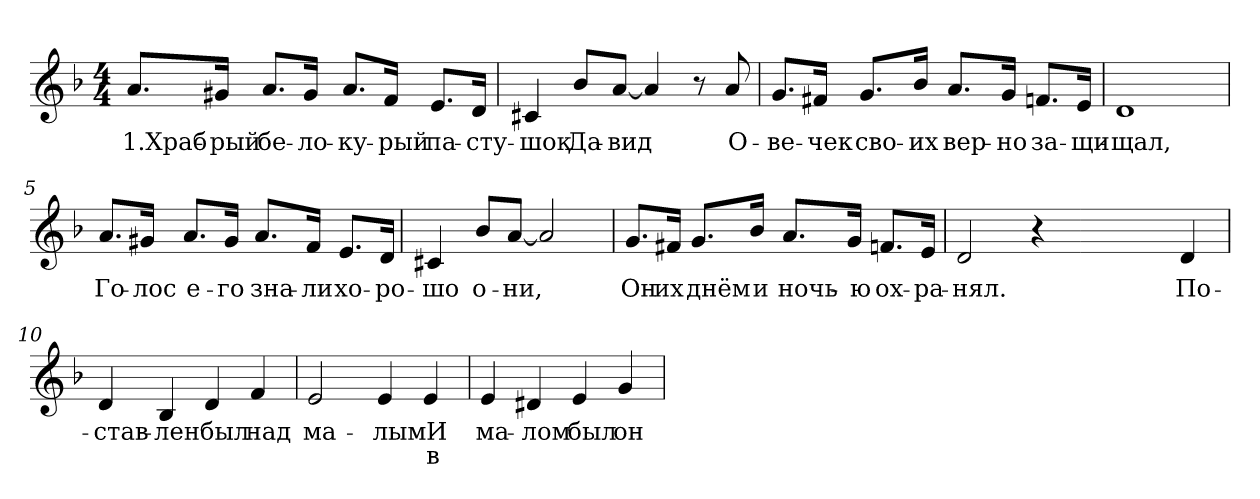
**kern	**text	**text
*part1	*part1	*part1
*staff1	*staff1	*staff1
!!LO:PB:g=z
*clefG2	*	*
*k[b-]	*	*
*d:	*	*
*M4/4	*	*
=1	=1	=1
!	!LO:LY:b:color=#000000	!
8.ai/L	1.Храб-	.
!	!LO:LY:b:color=#000000	!
16g#Xi/Jk	-рый	.
!	!LO:LY:b:color=#000000	!
8.ai/L	бе-	.
!	!LO:LY:b:color=#000000	!
16g#i/Jk	-ло-	.
!	!LO:LY:b:color=#000000	!
8.ai/L	-ку-	.
!	!LO:LY:b:color=#000000	!
16fi/Jk	-рый	.
!	!LO:LY:b:color=#000000	!
8.ei/L	па-	.
!	!LO:LY:b:color=#000000	!
16di/Jk	-сту-	.
=2	=2	=2
!	!LO:LY:b:color=#000000	!
4c#Xi/	-шок	.
!	!LO:LY:b:color=#000000	!
8b-i/L	Да-	.
!	!LO:LY:b:color=#000000	!
[<8ai/J	-вид	.
4ai/]	.	.
8r	.	.
!	!LO:LY:b:color=#000000	!
8ai/	О-	.
=3	=3	=3
!	!LO:LY:b:color=#000000	!
8.gi/L	-ве-	.
!	!LO:LY:b:color=#000000	!
16f#Xi/Jk	-чек	.
!	!LO:LY:b:color=#000000	!
8.gi/L	сво-	.
!	!LO:LY:b:color=#000000	!
16b-i/Jk	-их	.
!	!LO:LY:b:color=#000000	!
8.ai/L	вер-	.
!	!LO:LY:b:color=#000000	!
16gi/Jk	-но	.
!	!LO:LY:b:color=#000000	!
8.fni/L	за-	.
!	!LO:LY:b:color=#000000	!
16ei/Jk	-щи-	.
=4	=4	=4
!	!LO:LY:b:color=#000000	!
1di	-щал,	.
!!LO:LB:g=z
=5	=5	=5
!	!LO:LY:b:color=#000000	!
8.ai/L	Го-	.
!	!LO:LY:b:color=#000000	!
16g#Xi/Jk	-лос	.
!	!LO:LY:b:color=#000000	!
8.ai/L	е-	.
!	!LO:LY:b:color=#000000	!
16g#i/Jk	-го	.
!	!LO:LY:b:color=#000000	!
8.ai/L	зна-	.
!	!LO:LY:b:color=#000000	!
16fi/Jk	-ли	.
!	!LO:LY:b:color=#000000	!
8.ei/L	хо-	.
!	!LO:LY:b:color=#000000	!
16di/Jk	-ро-	.
=6	=6	=6
!	!LO:LY:b:color=#000000	!
4c#Xi/	-шо	.
!	!LO:LY:b:color=#000000	!
8b-i/L	о-	.
!	!LO:LY:b:color=#000000	!
[<8ai/J	-ни,	.
2ai/]	.	.
=7	=7	=7
!	!LO:LY:b:color=#000000	!
8.gi/L	Он	.
!	!LO:LY:b:color=#000000	!
16f#Xi/Jk	их	.
!	!LO:LY:b:color=#000000	!
8.gi/L	днём	.
!	!LO:LY:b:color=#000000	!
16b-i/Jk	и	.
!	!LO:LY:b:color=#000000	!
8.ai/L	ночь-	.
!	!LO:LY:b:color=#000000	!
16gi/Jk	-ю	.
!	!LO:LY:b:color=#000000	!
8.fni/L	ох-	.
!	!LO:LY:b:color=#000000	!
16ei/Jk	-ра-	.
=8	=8	=8
!	!LO:LY:b:color=#000000	!
2di/	-нял.	.
4r	.	.
!!LO:LB:g=z
=9-	=9-	=9-
2.ryy	.	.
!	!LO:LY:b:color=#000000	!
4di/	По-	.
=10	=10	=10
!	!LO:LY:b:color=#000000	!
4di/	-став-	.
!	!LO:LY:b:color=#000000	!
4B-i/	-лен	.
!	!LO:LY:b:color=#000000	!
4di/	был	.
!	!LO:LY:b:color=#000000	!
4fi/	над	.
=11	=11	=11
!	!LO:LY:b:color=#000000	!
2ei/	ма-	.
!	!LO:LY:b:color=#000000	!
4ei/	-лым	.
!	!LO:LY:b:color=#000000	!LO:LY:b:color=#000000
4ei/	И	в
=12	=12	=12
!	!LO:LY:b:color=#000000	!
4ei/	ма-	.
!	!LO:LY:b:color=#000000	!
4d#Xi/	-лом	.
!	!LO:LY:b:color=#000000	!
4ei/	был	.
!	!LO:LY:b:color=#000000	!
4gi/	он	.
=	=	=
*-	*-	*-
